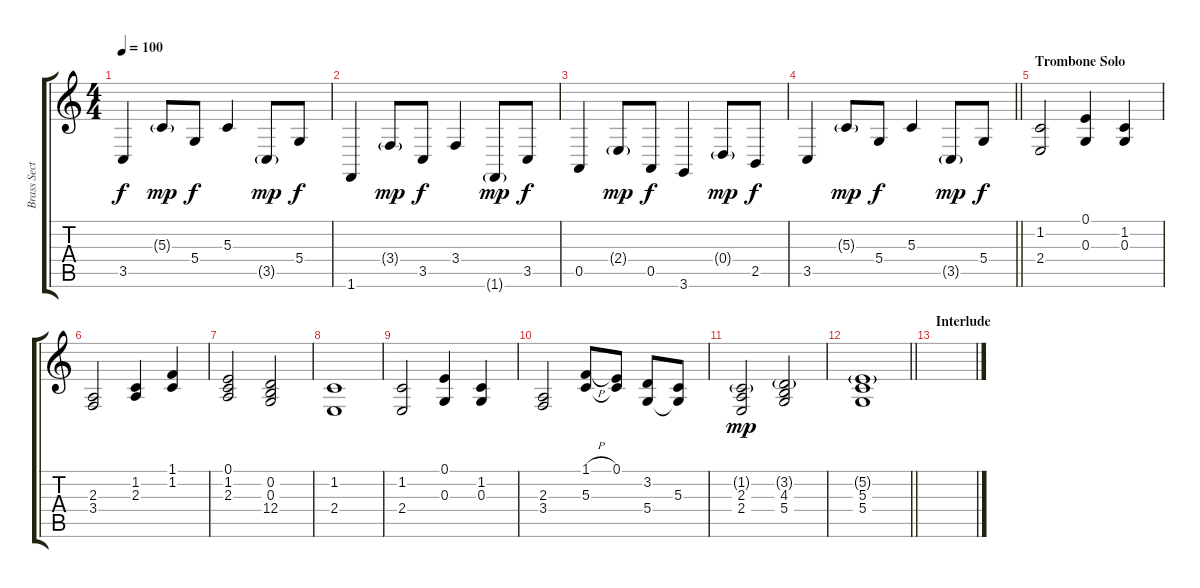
\track ("Brass Section" "Brass Sect") {instrument tuba}
\staff {score tabs}
\tuning (E4 B3 G3 D3 A2 E2) {hide}
\ts (4 4)
\tempo 100
\clef g2
\ks c
3.5.4{dy f} 5.3{g}.8{dy mp} 5.4.8{dy f} 5.3.4 3.5{g}.8{dy mp} 5.4.8{dy f} |
1.6.4 3.4{g}.8{dy mp} 3.5.8{dy f} 3.4.4 1.6{g}.8{dy mp} 3.5.8{dy f} |
0.5.4 2.4{g}.8{dy mp} 0.5.8{dy f} 3.6.4 0.4{g}.8{dy mp} 2.5.8{dy f} |
\barLineRight lightlight
3.5.4 5.3{g}.8{dy mp} 5.4.8{dy f} 5.3.4 3.5{g}.8{dy mp} 5.4.8{dy f} |
\section ("" "Trombone Solo")
(1.2 2.4).2 (0.1 0.3).4 (1.2 0.3).4 |
(2.3 3.4).2 (1.2 2.3).4 (1.1 1.2).4 |
(0.1 1.2 2.3).2 (0.2 0.3 12.4).2 |
(1.2 2.4).1 |
(1.2 2.4).2 (0.1 0.3).4 (1.2 0.3).4 |
(2.3 3.4).2 (1.1{h} 5.3).8 (0.1 5.3{t}).8 (3.2 5.4).8 (5.3 5.4{t}).8 |
(1.2{g} 2.3 2.4).2{dy mp} (3.2{g} 4.3 5.4).2 |
\barLineRight lightlight
(5.2{g} 5.3 5.4).1 |
\section ("" "Interlude")
